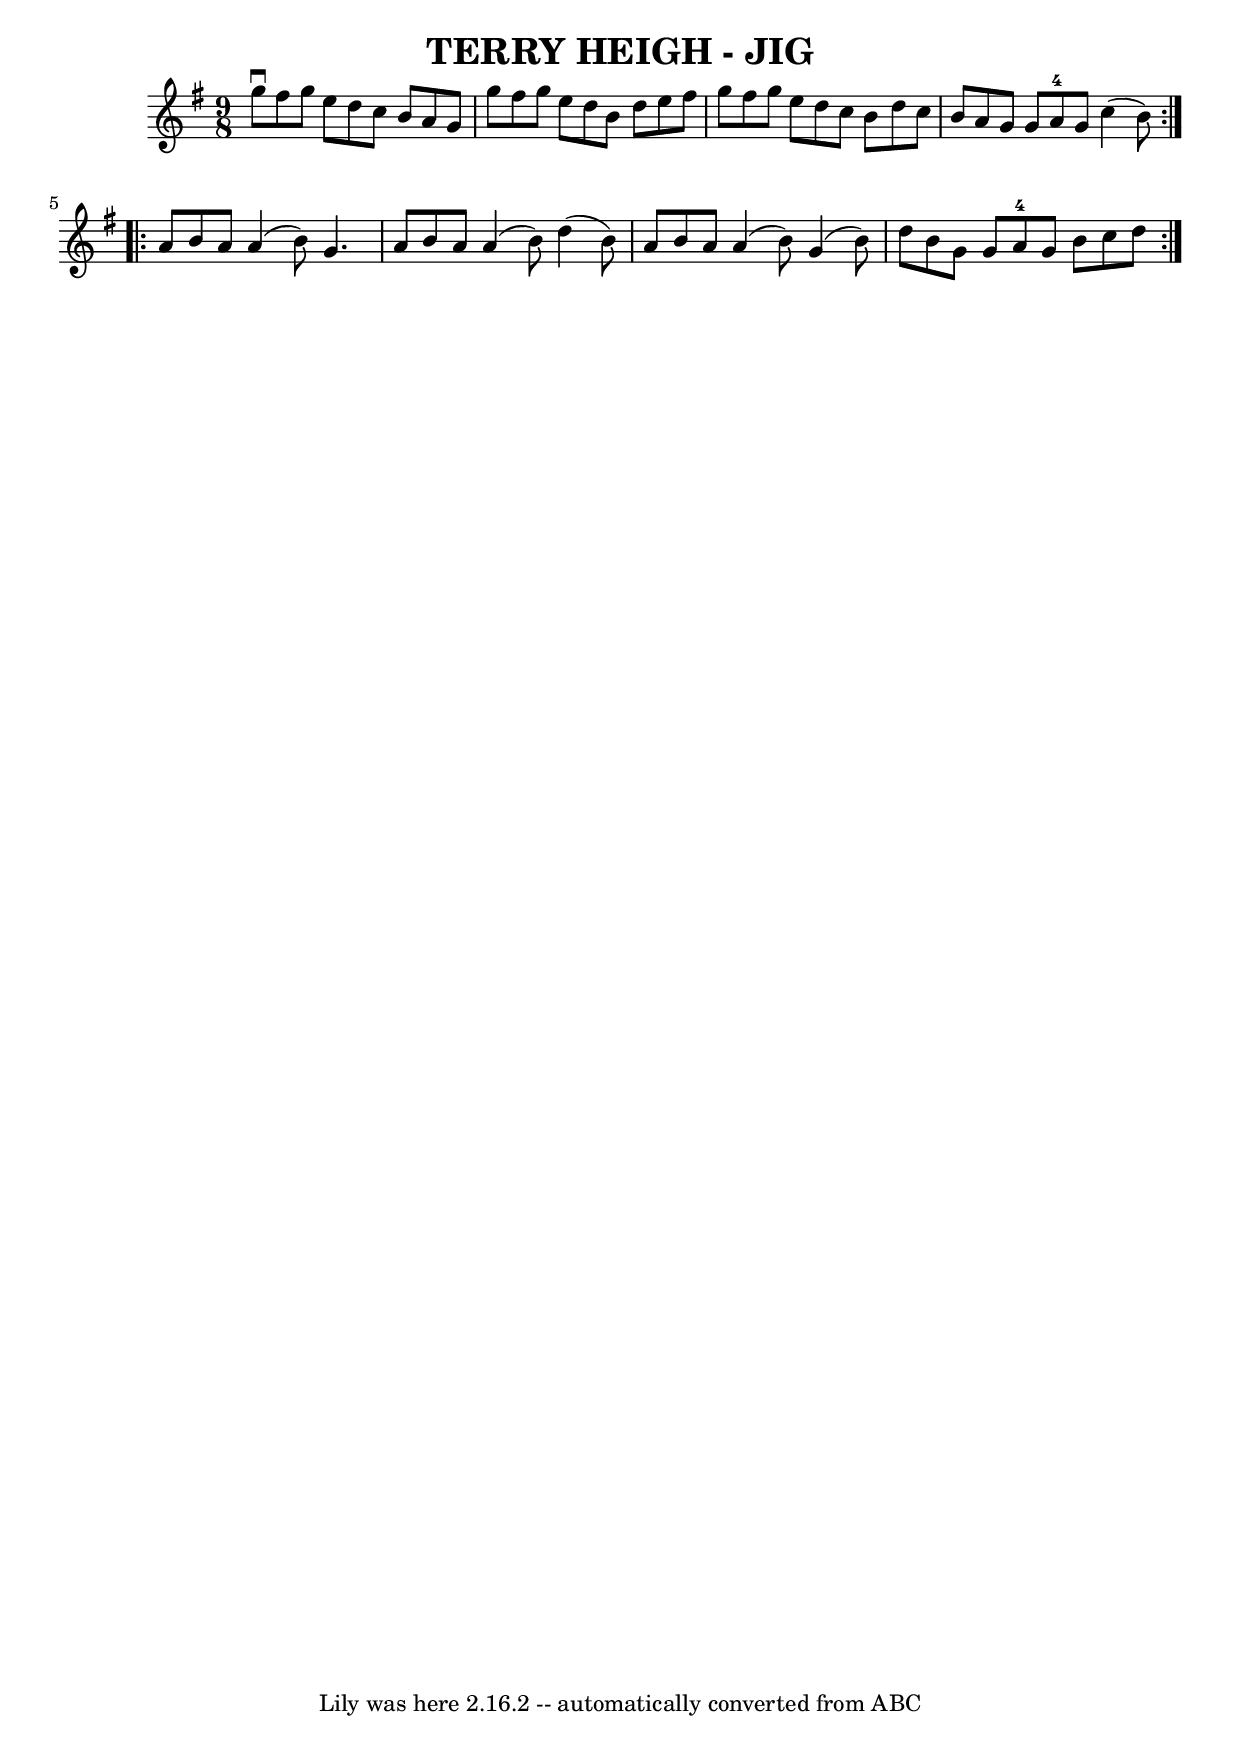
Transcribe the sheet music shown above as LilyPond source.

\version "2.7.40"
\include "Mammoth.ily"
\header {
	%% book = "Ryan's Mammoth Collection of Fiddle Tunes"
	crossRefNumber = "1"
	footnotes = ""
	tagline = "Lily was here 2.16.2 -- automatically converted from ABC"
	title = "TERRY HEIGH - JIG"
}
voicedefault =  {
\set Score.defaultBarType = "empty"

\repeat volta 2 {
\time 9/8 \key g \major g''8^\downbow fis''8 g''8 e''8 d''8    
c''8 b'8 a'8 g'8    |
 g''8 fis''8 g''8 e''8 d''8  
 b'8 d''8 e''8 fis''8    |
 g''8 fis''8 g''8 e''8    
d''8 c''8 b'8 d''8 c''8    |
 b'8 a'8 g'8 g'8    
a'8-4 g'8 c''4 (b'8)   }     \repeat volta 2 { a'8 b'8    
a'8 a'4 (b'8) g'4.    |
 a'8 b'8 a'8 a'4 (b'8  
-) d''4 (b'8)   |
 a'8 b'8 a'8 a'4 (b'8) g'4 (
 b'8)   |
 d''8 b'8 g'8 g'8 a'8-4 g'8 b'8    
c''8 d''8    }   
}

\score{
    <<

	\context Staff="default"
	{
	    \voicedefault 
	}

    >>
	\layout {
	}
	\midi {}
}
